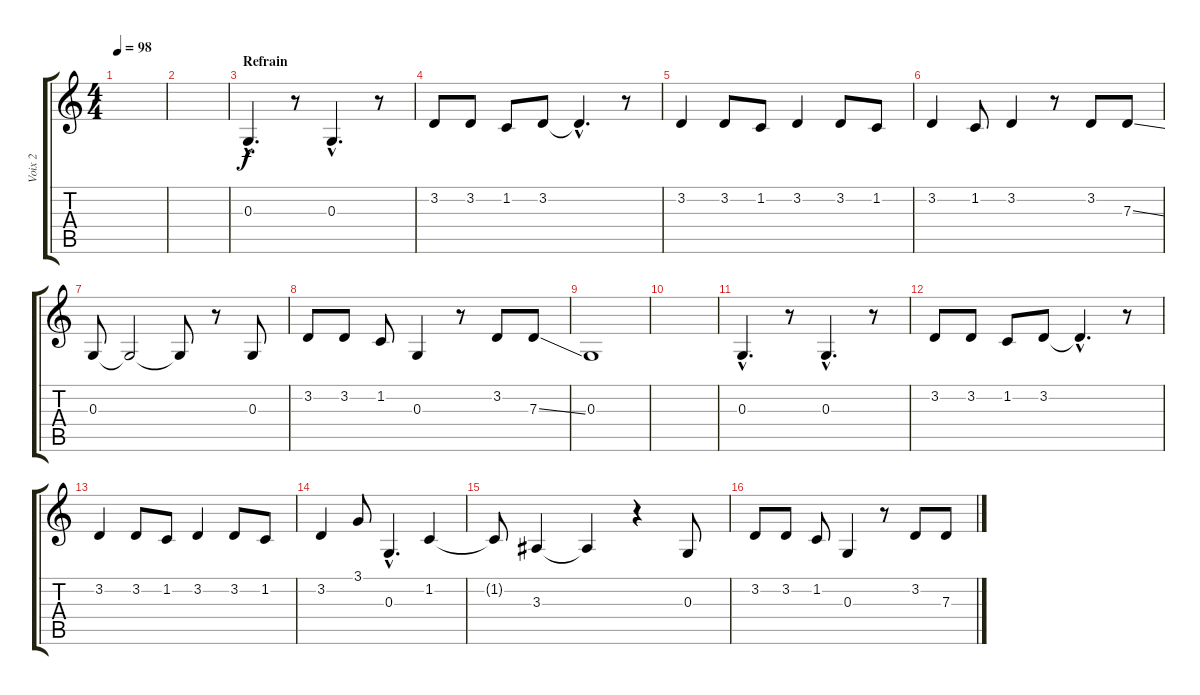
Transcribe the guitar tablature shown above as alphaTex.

\track ("Voix 2" "Voix 2") {instrument voiceoohs}
\staff {score tabs}
\tuning (E4 B3 G3 D3 A2 E2) {hide}
\ts (4 4)
\tempo 98
\clef g2
\ks c
|
|
\section ("" "Refrain")
0.3{hac}.4{d} r.8 0.3{hac}.4{d} r.8 |
3.2.8 3.2.8 1.2.8 3.2.8 3.2{hac t}.4{d} r.8 |
3.2.4 3.2.8 1.2.8 3.2.4 3.2.8 1.2.8 |
3.2.4 1.2.8 3.2.4 r.8 3.2.8 7.3{ss}.8 |
0.3.8 0.3{t}.2 0.3{t}.8 r.8 0.3.8 |
3.2.8 3.2.8 1.2.8 0.3.4 r.8 3.2.8 7.3{ss}.8 |
0.3.1 |
|
0.3{hac}.4{d} r.8 0.3{hac}.4{d} r.8 |
3.2.8 3.2.8 1.2.8 3.2.8 3.2{hac t}.4{d} r.8 |
3.2.4 3.2.8 1.2.8 3.2.4 3.2.8 1.2.8 |
3.2.4 3.1.8 0.3{hac}.4{d} 1.2.4 |
1.2{t}.8 3.3.4 3.3{t}.4 r.4 0.3.8 |
3.2.8 3.2.8 1.2.8 0.3.4 r.8 3.2.8 7.3{ss}.8
